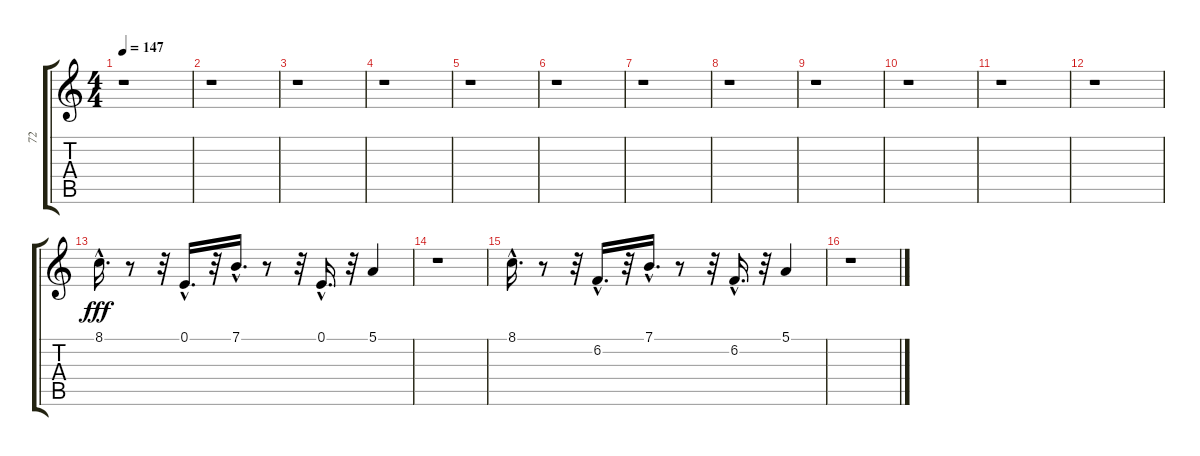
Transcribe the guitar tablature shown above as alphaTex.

\track ("72" "72") {instrument piccolo}
\staff {score tabs}
\tuning (E4 B3 G3 D3 A2 E2) {hide}
\ts (4 4)
\tempo 147
\clef g2
\ks c
r.1{dy fff} |
r.1 |
r.1 |
r.1 |
r.1 |
r.1 |
r.1 |
r.1 |
r.1 |
r.1 |
r.1 |
r.1 |
8.1{hac}.16{d} r.8 r.32 0.1{hac}.16{d} r.32 7.1{hac}.16{d} r.8 r.32 0.1{hac}.16{d} r.32 5.1.4 |
r.1 |
8.1{hac}.16{d} r.8 r.32 6.2{hac}.16{d} r.32 7.1{hac}.16{d} r.8 r.32 6.2{hac}.16{d} r.32 5.1.4 |
r.1
